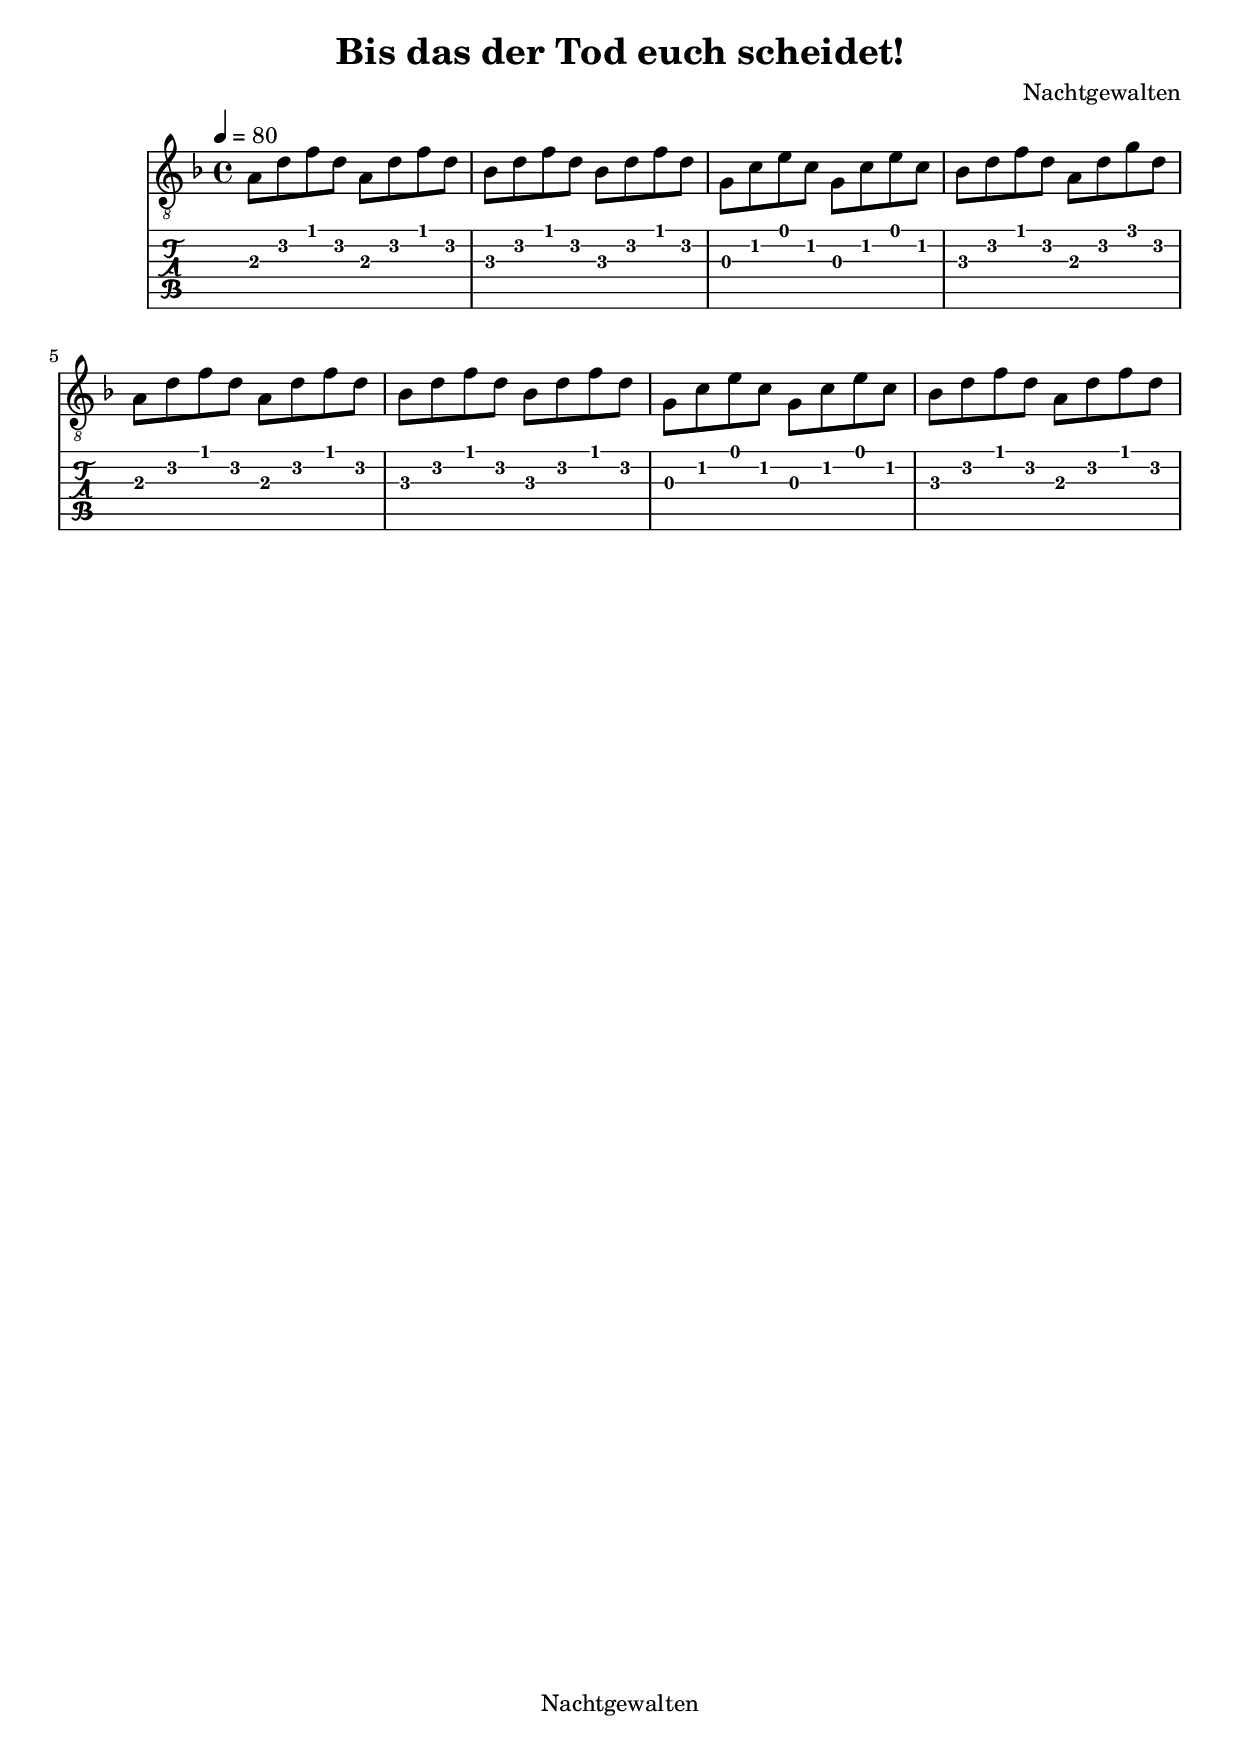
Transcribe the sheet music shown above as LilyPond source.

\version "2.18.2"
\include "predefined-guitar-fretboards.ly"

\language "english"

\header {
  title = "Bis das der Tod euch scheidet!"
  composer = "Nachtgewalten"
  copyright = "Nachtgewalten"
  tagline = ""
}


guitar = \relative c' {
    \key d \minor
    a8 d f d a d f d  |
    bf d f d bf d f d |
    g, c e c g c e c  |
    bf d f d a d g d  |

    a d f d a d f d   |
    bf d f d bf d f d |
    g, c e c g c e c  |
    bf d f d a d f d  |
  }


\score {
    <<
      \new Staff {
        \tempo 4 = 80
        \set Staff.midiInstrument = #"acoustic guitar (steel)"
        \clef "treble_8"
        \guitar
     }

      \new TabStaff {
        \guitar
      }
   >>


  \layout {}
  \midi {}
}